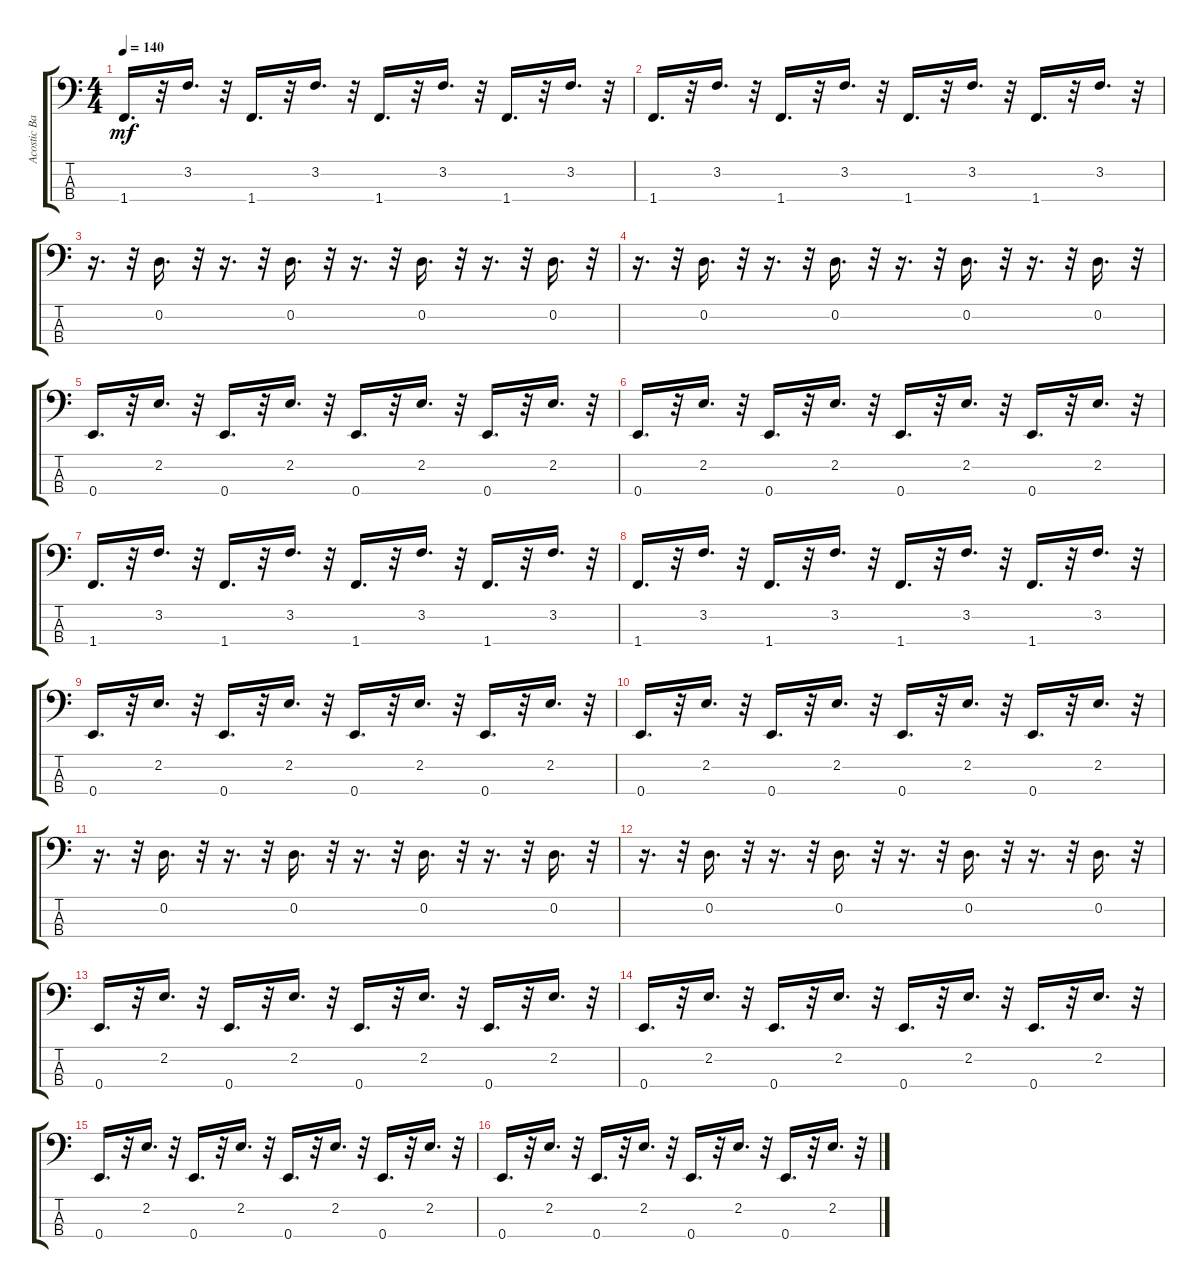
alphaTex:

\track ("Acostic Bass 3                      " "Acostic Ba") {instrument electricguitarmuted}
\staff {score tabs}
\tuning (G2 D2 A1 E1) {hide}
\ts (4 4)
\tempo 140
\clef f4
\ks c
1.4.16{d dy mf} r.32 3.2.16{d} r.32 1.4.16{d} r.32 3.2.16{d} r.32 1.4.16{d} r.32 3.2.16{d} r.32 1.4.16{d} r.32 3.2.16{d} r.32 |
1.4.16{d} r.32 3.2.16{d} r.32 1.4.16{d} r.32 3.2.16{d} r.32 1.4.16{d} r.32 3.2.16{d} r.32 1.4.16{d} r.32 3.2.16{d} r.32 |
r.16{d} r.32 0.2.16{d} r.32 r.16{d} r.32 0.2.16{d} r.32 r.16{d} r.32 0.2.16{d} r.32 r.16{d} r.32 0.2.16{d} r.32 |
r.16{d} r.32 0.2.16{d} r.32 r.16{d} r.32 0.2.16{d} r.32 r.16{d} r.32 0.2.16{d} r.32 r.16{d} r.32 0.2.16{d} r.32 |
0.4.16{d} r.32 2.2.16{d} r.32 0.4.16{d} r.32 2.2.16{d} r.32 0.4.16{d} r.32 2.2.16{d} r.32 0.4.16{d} r.32 2.2.16{d} r.32 |
0.4.16{d} r.32 2.2.16{d} r.32 0.4.16{d} r.32 2.2.16{d} r.32 0.4.16{d} r.32 2.2.16{d} r.32 0.4.16{d} r.32 2.2.16{d} r.32 |
1.4.16{d} r.32 3.2.16{d} r.32 1.4.16{d} r.32 3.2.16{d} r.32 1.4.16{d} r.32 3.2.16{d} r.32 1.4.16{d} r.32 3.2.16{d} r.32 |
1.4.16{d} r.32 3.2.16{d} r.32 1.4.16{d} r.32 3.2.16{d} r.32 1.4.16{d} r.32 3.2.16{d} r.32 1.4.16{d} r.32 3.2.16{d} r.32 |
0.4.16{d} r.32 2.2.16{d} r.32 0.4.16{d} r.32 2.2.16{d} r.32 0.4.16{d} r.32 2.2.16{d} r.32 0.4.16{d} r.32 2.2.16{d} r.32 |
0.4.16{d} r.32 2.2.16{d} r.32 0.4.16{d} r.32 2.2.16{d} r.32 0.4.16{d} r.32 2.2.16{d} r.32 0.4.16{d} r.32 2.2.16{d} r.32 |
r.16{d} r.32 0.2.16{d} r.32 r.16{d} r.32 0.2.16{d} r.32 r.16{d} r.32 0.2.16{d} r.32 r.16{d} r.32 0.2.16{d} r.32 |
r.16{d} r.32 0.2.16{d} r.32 r.16{d} r.32 0.2.16{d} r.32 r.16{d} r.32 0.2.16{d} r.32 r.16{d} r.32 0.2.16{d} r.32 |
0.4.16{d} r.32 2.2.16{d} r.32 0.4.16{d} r.32 2.2.16{d} r.32 0.4.16{d} r.32 2.2.16{d} r.32 0.4.16{d} r.32 2.2.16{d} r.32 |
0.4.16{d} r.32 2.2.16{d} r.32 0.4.16{d} r.32 2.2.16{d} r.32 0.4.16{d} r.32 2.2.16{d} r.32 0.4.16{d} r.32 2.2.16{d} r.32 |
0.4.16{d} r.32 2.2.16{d} r.32 0.4.16{d} r.32 2.2.16{d} r.32 0.4.16{d} r.32 2.2.16{d} r.32 0.4.16{d} r.32 2.2.16{d} r.32 |
0.4.16{d} r.32 2.2.16{d} r.32 0.4.16{d} r.32 2.2.16{d} r.32 0.4.16{d} r.32 2.2.16{d} r.32 0.4.16{d} r.32 2.2.16{d} r.32
